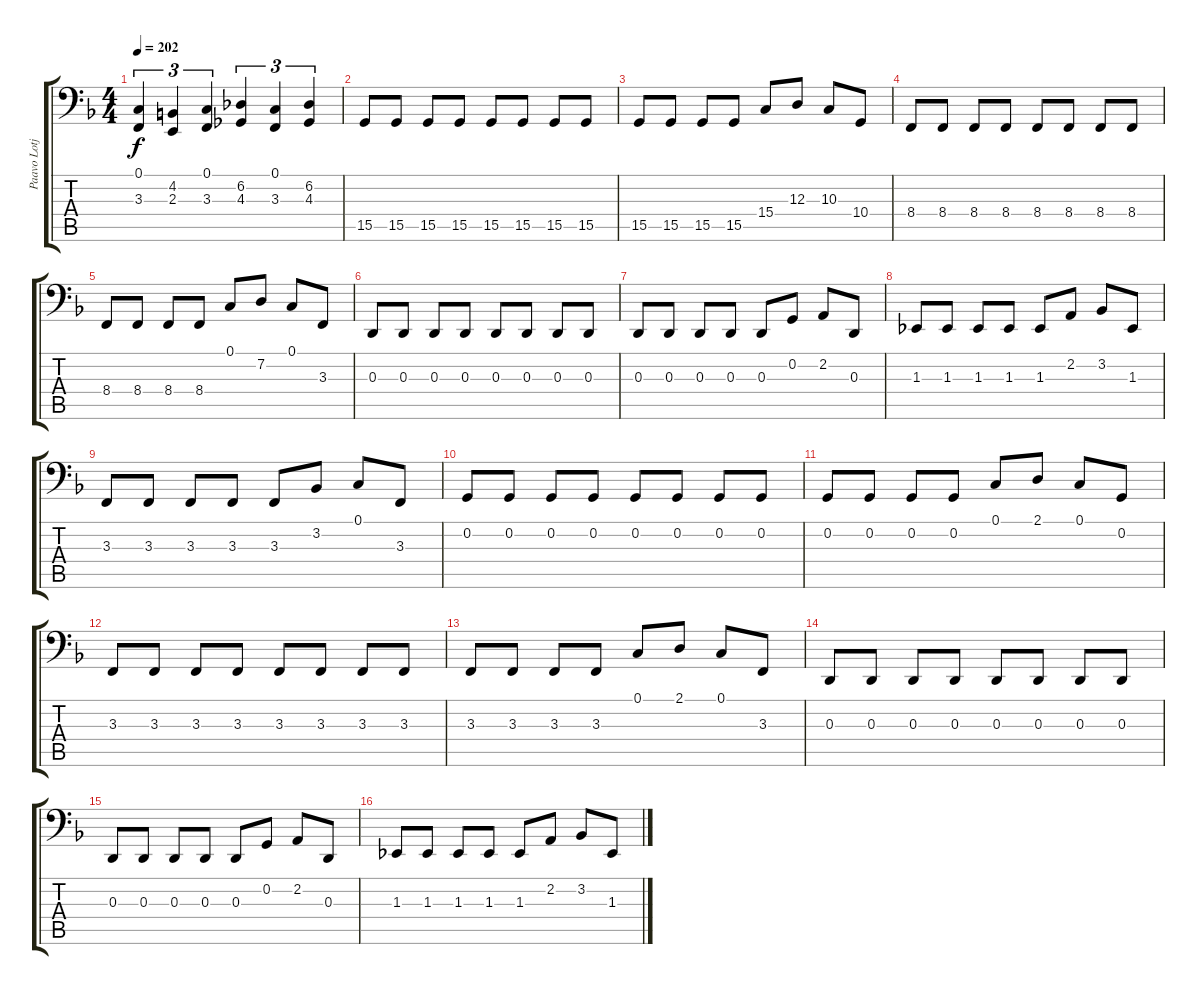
\track ("Paavo Lotjonen - Bass Cello" "Paavo Lotj") {instrument cello}
\staff {score tabs}
\tuning (C3 G2 D2 A1 E1 B0) {hide}
\ts (4 4)
\tempo 202
\clef f4
\ks f
(0.1 3.3).4{tu (3 2) dy f} (4.2 2.3).4{tu (3 2)} (0.1 3.3).4{tu (3 2)} (6.2 4.3).4{tu (3 2)} (0.1 3.3).4{tu (3 2)} (6.2 4.3).4{tu (3 2)} |
15.5.8 15.5.8 15.5.8 15.5.8 15.5.8 15.5.8 15.5.8 15.5.8 |
15.5.8 15.5.8 15.5.8 15.5.8 15.4.8 12.3.8 10.3.8 10.4.8 |
8.4.8 8.4.8 8.4.8 8.4.8 8.4.8 8.4.8 8.4.8 8.4.8 |
8.4.8 8.4.8 8.4.8 8.4.8 0.1.8 7.2.8 0.1.8 3.3.8 |
0.3.8 0.3.8 0.3.8 0.3.8 0.3.8 0.3.8 0.3.8 0.3.8 |
0.3.8 0.3.8 0.3.8 0.3.8 0.3.8 0.2.8 2.2.8 0.3.8 |
1.3.8 1.3.8 1.3.8 1.3.8 1.3.8 2.2.8 3.2.8 1.3.8 |
3.3.8 3.3.8 3.3.8 3.3.8 3.3.8 3.2.8 0.1.8 3.3.8 |
0.2.8 0.2.8 0.2.8 0.2.8 0.2.8 0.2.8 0.2.8 0.2.8 |
0.2.8 0.2.8 0.2.8 0.2.8 0.1.8 2.1.8 0.1.8 0.2.8 |
3.3.8 3.3.8 3.3.8 3.3.8 3.3.8 3.3.8 3.3.8 3.3.8 |
3.3.8 3.3.8 3.3.8 3.3.8 0.1.8 2.1.8 0.1.8 3.3.8 |
0.3.8 0.3.8 0.3.8 0.3.8 0.3.8 0.3.8 0.3.8 0.3.8 |
0.3.8 0.3.8 0.3.8 0.3.8 0.3.8 0.2.8 2.2.8 0.3.8 |
1.3.8 1.3.8 1.3.8 1.3.8 1.3.8 2.2.8 3.2.8 1.3.8
